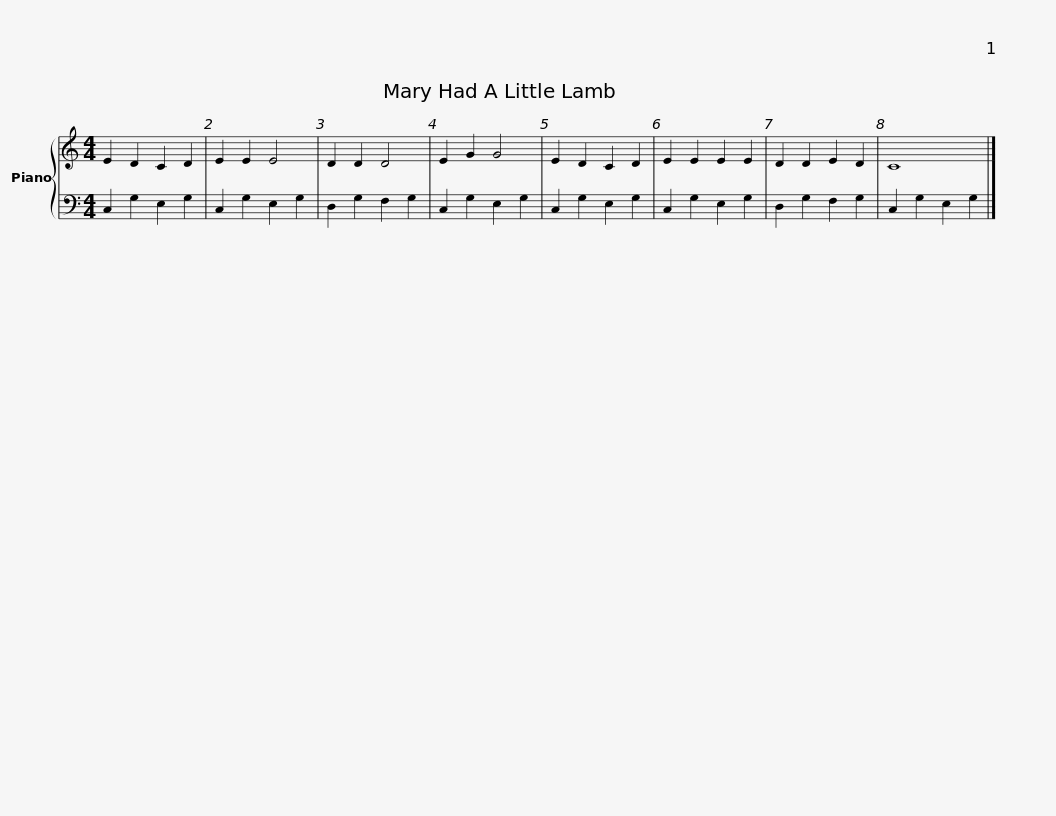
X:1
%%score { 1 | 2 }
L:1/8
M:4/4
I:linebreak $
K:C
V:1 treble
V:2 bass
V:1
 E2 D2 C2 D2 | E2 E2 E4 | D2 D2 D4 | E2 G2 G4 | E2 D2 C2 D2 | %5
 E2 E2 E2 E2 | D2 D2 E2 D2 | C8 |] %8
V:2
 C,2 G,2 E,2 G,2 | C,2 G,2 E,2 G,2 | D,2 G,2 F,2 G,2 | C,2 G,2 E,2 G,2 | C,2 G,2 E,2 G,2 | %5
 C,2 G,2 E,2 G,2 | D,2 G,2 F,2 G,2 | C,2 G,2 E,2 G,2 |] %8
